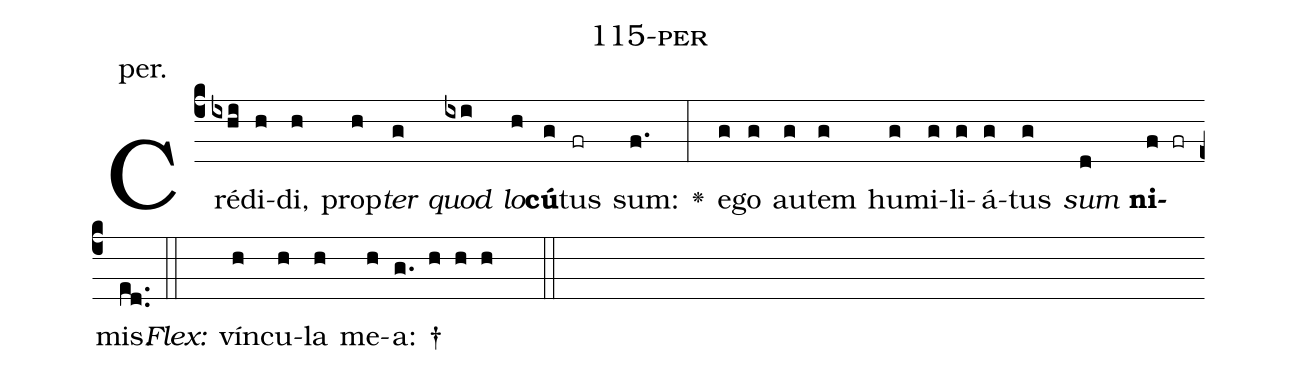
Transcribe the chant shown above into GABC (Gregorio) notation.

name: 115-per;
annotation: per.;
%%
(c4)Cré(ixhi)di(h)di,(h) prop(h)<i>ter</i>(g) <i>quod</i>(ixi) <i>lo</i>(h)<b>cú</b>(g)tus(fr) sum:(f.) <v>\greheightstar</v>(:) e(g)go(g) au(g)tem(g) hu(g)mi(g)li(g)á(g)tus(g) <i>sum</i>(d) <b>ni</b>(f fr)mis.(ed..) (::)
<i>Flex:</i>()  vín(h)cu(h)la(h) me(h)a: †(g. h h h  ::)

%E(g) u(g) o(g) u(d) a(f) e.(ed..) (::)
